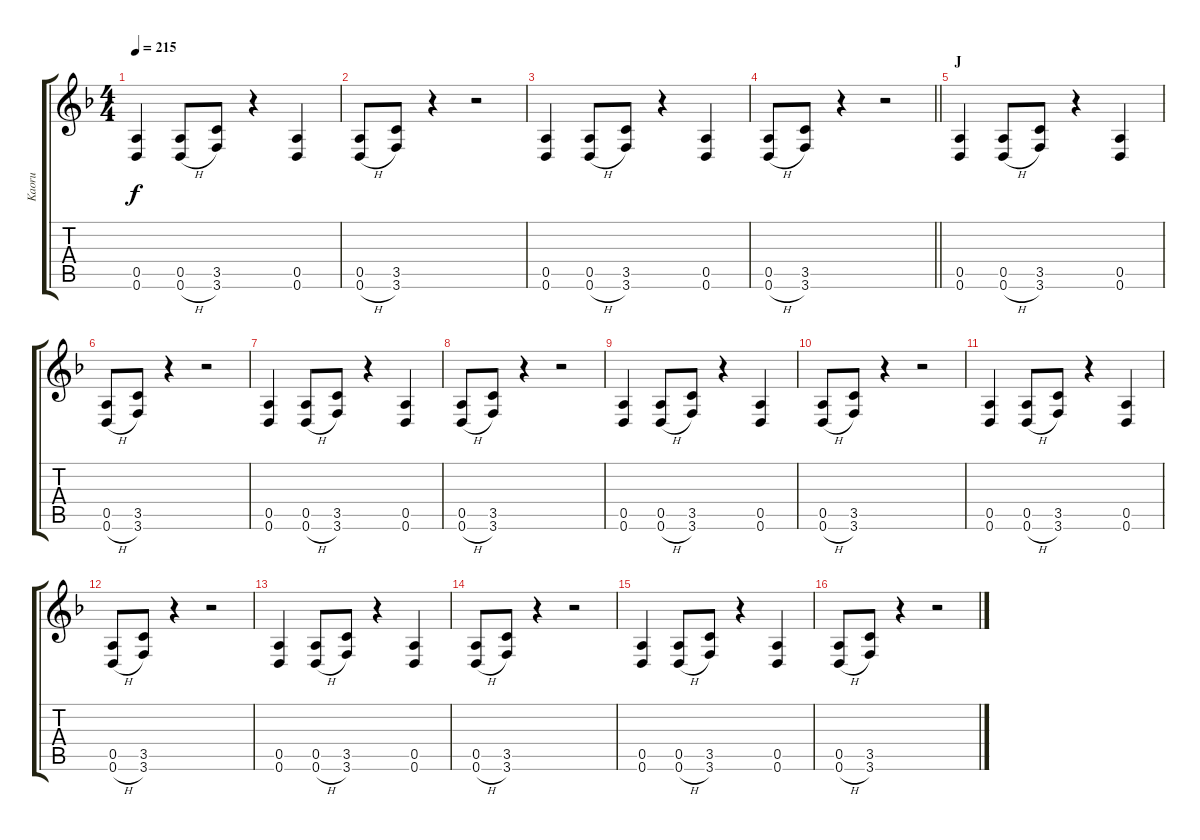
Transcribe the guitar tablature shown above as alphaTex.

\track ("Kaoru" "Kaoru") {instrument overdrivenguitar}
\staff {score tabs}
\tuning (E4 B3 G3 D3 A2 D2) {hide}
\ts (4 4)
\tempo 215
\clef g2
\ks f
(0.5 0.6).4{dy f} (0.5 0.6{h}).8 (3.5 3.6).8 r.4 (0.5 0.6).4 |
(0.5 0.6{h}).8 (3.5 3.6).8 r.4 r.2 |
(0.5 0.6).4 (0.5 0.6{h}).8 (3.5 3.6).8 r.4 (0.5 0.6).4 |
\barLineRight lightlight
(0.5 0.6{h}).8 (3.5 3.6).8 r.4 r.2 |
\section ("" "J")
(0.5 0.6).4 (0.5 0.6{h}).8 (3.5 3.6).8 r.4 (0.5 0.6).4 |
(0.5 0.6{h}).8 (3.5 3.6).8 r.4 r.2 |
(0.5 0.6).4 (0.5 0.6{h}).8 (3.5 3.6).8 r.4 (0.5 0.6).4 |
(0.5 0.6{h}).8 (3.5 3.6).8 r.4 r.2 |
(0.5 0.6).4 (0.5 0.6{h}).8 (3.5 3.6).8 r.4 (0.5 0.6).4 |
(0.5 0.6{h}).8 (3.5 3.6).8 r.4 r.2 |
(0.5 0.6).4 (0.5 0.6{h}).8 (3.5 3.6).8 r.4 (0.5 0.6).4 |
(0.5 0.6{h}).8 (3.5 3.6).8 r.4 r.2 |
(0.5 0.6).4 (0.5 0.6{h}).8 (3.5 3.6).8 r.4 (0.5 0.6).4 |
(0.5 0.6{h}).8 (3.5 3.6).8 r.4 r.2 |
(0.5 0.6).4 (0.5 0.6{h}).8 (3.5 3.6).8 r.4 (0.5 0.6).4 |
(0.5 0.6{h}).8 (3.5 3.6).8 r.4 r.2
